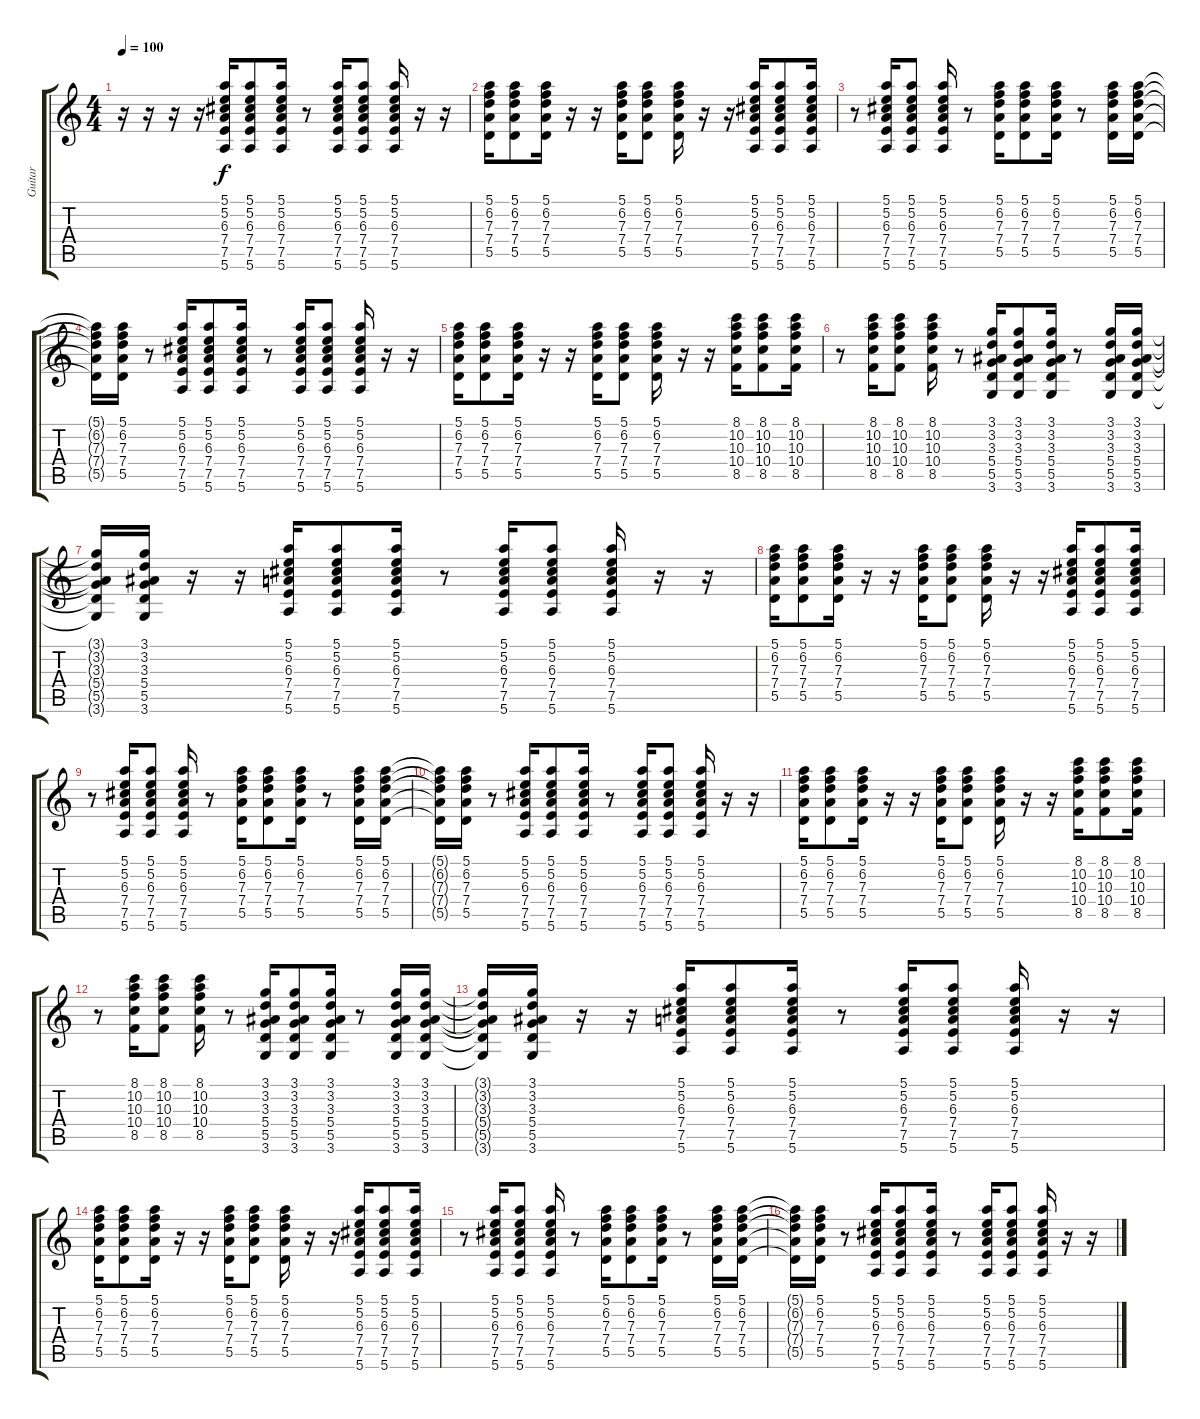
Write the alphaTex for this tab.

\track ("Guitar" "Guitar") {instrument acousticguitarnylon}
\staff {score tabs}
\tuning (E4 B3 G3 D3 A2 E2) {hide}
\ts (4 4)
\tempo 100
\clef g2
\ks c
r.16{dy f instrument acousticguitarnylon} r.16 r.16 r.16 (5.1 5.2 6.3 7.4 7.5 5.6).16 (5.1 5.2 6.3 7.4 7.5 5.6).8 (5.1 5.2 6.3 7.4 7.5 5.6).16 r.8 (5.1 5.2 6.3 7.4 7.5 5.6).16 (5.1 5.2 6.3 7.4 7.5 5.6).8 (5.1 5.2 6.3 7.4 7.5 5.6).16 r.16 r.16 |
(5.1 6.2 7.3 7.4 5.5).16 (5.1 6.2 7.3 7.4 5.5).8 (5.1 6.2 7.3 7.4 5.5).16 r.16 r.16 (5.1 6.2 7.3 7.4 5.5).16 (5.1 6.2 7.3 7.4 5.5).8 (5.1 6.2 7.3 7.4 5.5).16 r.16 r.16 (5.1 5.2 6.3 7.4 7.5 5.6).16 (5.1 5.2 6.3 7.4 7.5 5.6).8 (5.1 5.2 6.3 7.4 7.5 5.6).16 |
r.8 (5.1 5.2 6.3 7.4 7.5 5.6).16 (5.1 5.2 6.3 7.4 7.5 5.6).8 (5.1 5.2 6.3 7.4 7.5 5.6).16 r.8 (5.1 6.2 7.3 7.4 5.5).16 (5.1 6.2 7.3 7.4 5.5).8 (5.1 6.2 7.3 7.4 5.5).16 r.8 (5.1 6.2 7.3 7.4 5.5).16 (5.1 6.2 7.3 7.4 5.5).16 |
(5.1{t} 6.2{t} 7.3{t} 7.4{t} 5.5{t}).16 (5.1 6.2 7.3 7.4 5.5).16 r.8 (5.1 5.2 6.3 7.4 7.5 5.6).16 (5.1 5.2 6.3 7.4 7.5 5.6).8 (5.1 5.2 6.3 7.4 7.5 5.6).16 r.8 (5.1 5.2 6.3 7.4 7.5 5.6).16 (5.1 5.2 6.3 7.4 7.5 5.6).8 (5.1 5.2 6.3 7.4 7.5 5.6).16 r.16 r.16 |
(5.1 6.2 7.3 7.4 5.5).16 (5.1 6.2 7.3 7.4 5.5).8 (5.1 6.2 7.3 7.4 5.5).16 r.16 r.16 (5.1 6.2 7.3 7.4 5.5).16 (5.1 6.2 7.3 7.4 5.5).8 (5.1 6.2 7.3 7.4 5.5).16 r.16 r.16 (8.1 10.2 10.3 10.4 8.5).16 (8.1 10.2 10.3 10.4 8.5).8 (8.1 10.2 10.3 10.4 8.5).16 |
r.8 (8.1 10.2 10.3 10.4 8.5).16 (8.1 10.2 10.3 10.4 8.5).8 (8.1 10.2 10.3 10.4 8.5).16 r.8 (3.1 3.2 3.3 5.4 5.5 3.6).16 (3.1 3.2 3.3 5.4 5.5 3.6).8 (3.1 3.2 3.3 5.4 5.5 3.6).16 r.8 (3.1 3.2 3.3 5.4 5.5 3.6).16 (3.1 3.2 3.3 5.4 5.5 3.6).16 |
(3.1{t} 3.2{t} 3.3{t} 5.4{t} 5.5{t} 3.6{t}).16 (3.1 3.2 3.3 5.4 5.5 3.6).16 r.16 r.16 (5.1 5.2 6.3 7.4 7.5 5.6).16 (5.1 5.2 6.3 7.4 7.5 5.6).8 (5.1 5.2 6.3 7.4 7.5 5.6).16 r.8 (5.1 5.2 6.3 7.4 7.5 5.6).16 (5.1 5.2 6.3 7.4 7.5 5.6).8 (5.1 5.2 6.3 7.4 7.5 5.6).16 r.16 r.16 |
(5.1 6.2 7.3 7.4 5.5).16 (5.1 6.2 7.3 7.4 5.5).8 (5.1 6.2 7.3 7.4 5.5).16 r.16 r.16 (5.1 6.2 7.3 7.4 5.5).16 (5.1 6.2 7.3 7.4 5.5).8 (5.1 6.2 7.3 7.4 5.5).16 r.16 r.16 (5.1 5.2 6.3 7.4 7.5 5.6).16 (5.1 5.2 6.3 7.4 7.5 5.6).8 (5.1 5.2 6.3 7.4 7.5 5.6).16 |
r.8 (5.1 5.2 6.3 7.4 7.5 5.6).16 (5.1 5.2 6.3 7.4 7.5 5.6).8 (5.1 5.2 6.3 7.4 7.5 5.6).16 r.8 (5.1 6.2 7.3 7.4 5.5).16 (5.1 6.2 7.3 7.4 5.5).8 (5.1 6.2 7.3 7.4 5.5).16 r.8 (5.1 6.2 7.3 7.4 5.5).16 (5.1 6.2 7.3 7.4 5.5).16 |
(5.1{t} 6.2{t} 7.3{t} 7.4{t} 5.5{t}).16 (5.1 6.2 7.3 7.4 5.5).16 r.8 (5.1 5.2 6.3 7.4 7.5 5.6).16 (5.1 5.2 6.3 7.4 7.5 5.6).8 (5.1 5.2 6.3 7.4 7.5 5.6).16 r.8 (5.1 5.2 6.3 7.4 7.5 5.6).16 (5.1 5.2 6.3 7.4 7.5 5.6).8 (5.1 5.2 6.3 7.4 7.5 5.6).16 r.16 r.16 |
(5.1 6.2 7.3 7.4 5.5).16 (5.1 6.2 7.3 7.4 5.5).8 (5.1 6.2 7.3 7.4 5.5).16 r.16 r.16 (5.1 6.2 7.3 7.4 5.5).16 (5.1 6.2 7.3 7.4 5.5).8 (5.1 6.2 7.3 7.4 5.5).16 r.16 r.16 (8.1 10.2 10.3 10.4 8.5).16 (8.1 10.2 10.3 10.4 8.5).8 (8.1 10.2 10.3 10.4 8.5).16 |
r.8 (8.1 10.2 10.3 10.4 8.5).16 (8.1 10.2 10.3 10.4 8.5).8 (8.1 10.2 10.3 10.4 8.5).16 r.8 (3.1 3.2 3.3 5.4 5.5 3.6).16 (3.1 3.2 3.3 5.4 5.5 3.6).8 (3.1 3.2 3.3 5.4 5.5 3.6).16 r.8 (3.1 3.2 3.3 5.4 5.5 3.6).16 (3.1 3.2 3.3 5.4 5.5 3.6).16 |
(3.1{t} 3.2{t} 3.3{t} 5.4{t} 5.5{t} 3.6{t}).16 (3.1 3.2 3.3 5.4 5.5 3.6).16 r.16 r.16 (5.1 5.2 6.3 7.4 7.5 5.6).16 (5.1 5.2 6.3 7.4 7.5 5.6).8 (5.1 5.2 6.3 7.4 7.5 5.6).16 r.8 (5.1 5.2 6.3 7.4 7.5 5.6).16 (5.1 5.2 6.3 7.4 7.5 5.6).8 (5.1 5.2 6.3 7.4 7.5 5.6).16 r.16 r.16 |
(5.1 6.2 7.3 7.4 5.5).16 (5.1 6.2 7.3 7.4 5.5).8 (5.1 6.2 7.3 7.4 5.5).16 r.16 r.16 (5.1 6.2 7.3 7.4 5.5).16 (5.1 6.2 7.3 7.4 5.5).8 (5.1 6.2 7.3 7.4 5.5).16 r.16 r.16 (5.1 5.2 6.3 7.4 7.5 5.6).16 (5.1 5.2 6.3 7.4 7.5 5.6).8 (5.1 5.2 6.3 7.4 7.5 5.6).16 |
r.8 (5.1 5.2 6.3 7.4 7.5 5.6).16 (5.1 5.2 6.3 7.4 7.5 5.6).8 (5.1 5.2 6.3 7.4 7.5 5.6).16 r.8 (5.1 6.2 7.3 7.4 5.5).16 (5.1 6.2 7.3 7.4 5.5).8 (5.1 6.2 7.3 7.4 5.5).16 r.8 (5.1 6.2 7.3 7.4 5.5).16 (5.1 6.2 7.3 7.4 5.5).16 |
(5.1{t} 6.2{t} 7.3{t} 7.4{t} 5.5{t}).16 (5.1 6.2 7.3 7.4 5.5).16 r.8 (5.1 5.2 6.3 7.4 7.5 5.6).16 (5.1 5.2 6.3 7.4 7.5 5.6).8 (5.1 5.2 6.3 7.4 7.5 5.6).16 r.8 (5.1 5.2 6.3 7.4 7.5 5.6).16 (5.1 5.2 6.3 7.4 7.5 5.6).8 (5.1 5.2 6.3 7.4 7.5 5.6).16 r.16 r.16
